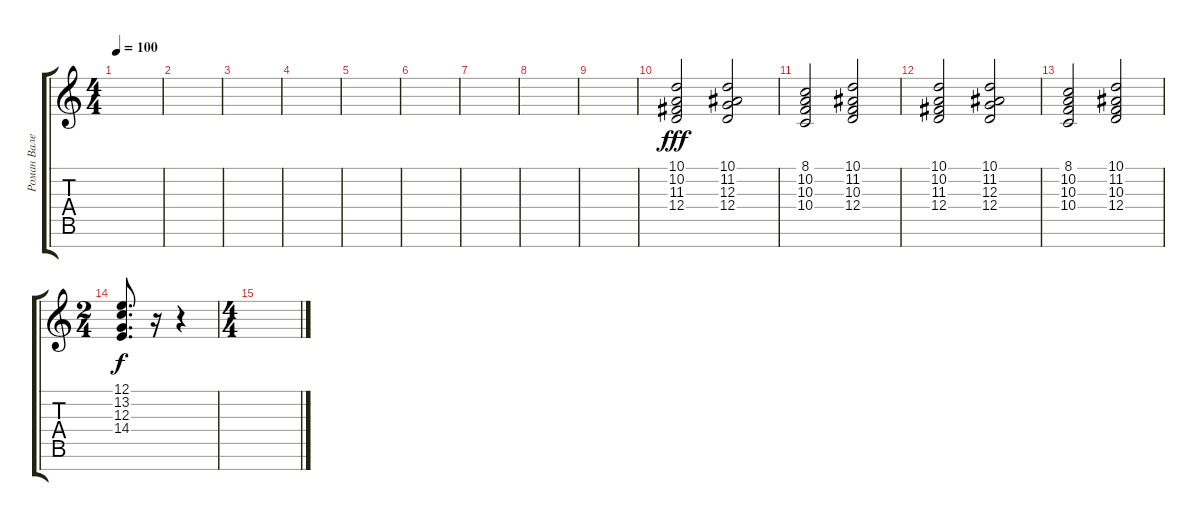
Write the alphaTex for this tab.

\track ("Роман Валерьев" "Роман Вале") {instrument stringensemble2}
\staff {score tabs}
\tuning (E4 B3 G3 D3 A2 E2 B1) {hide}
\ts (4 4)
\tempo 100
\clef g2
\ks c
|
|
|
|
|
|
|
|
|
(10.1 10.2 11.3 12.4).2{dy fff} (10.1 11.2 12.3 12.4).2 |
(8.1 10.2 10.3 10.4).2 (10.1 11.2 10.3 12.4).2 |
(10.1 10.2 11.3 12.4).2 (10.1 11.2 12.3 12.4).2 |
(8.1 10.2 10.3 10.4).2 (10.1 11.2 10.3 12.4).2 |
\ts (2 4)
(12.1 13.2 12.3 14.4).8{d dy f} r.16 r.4 |
\ts (4 4)
